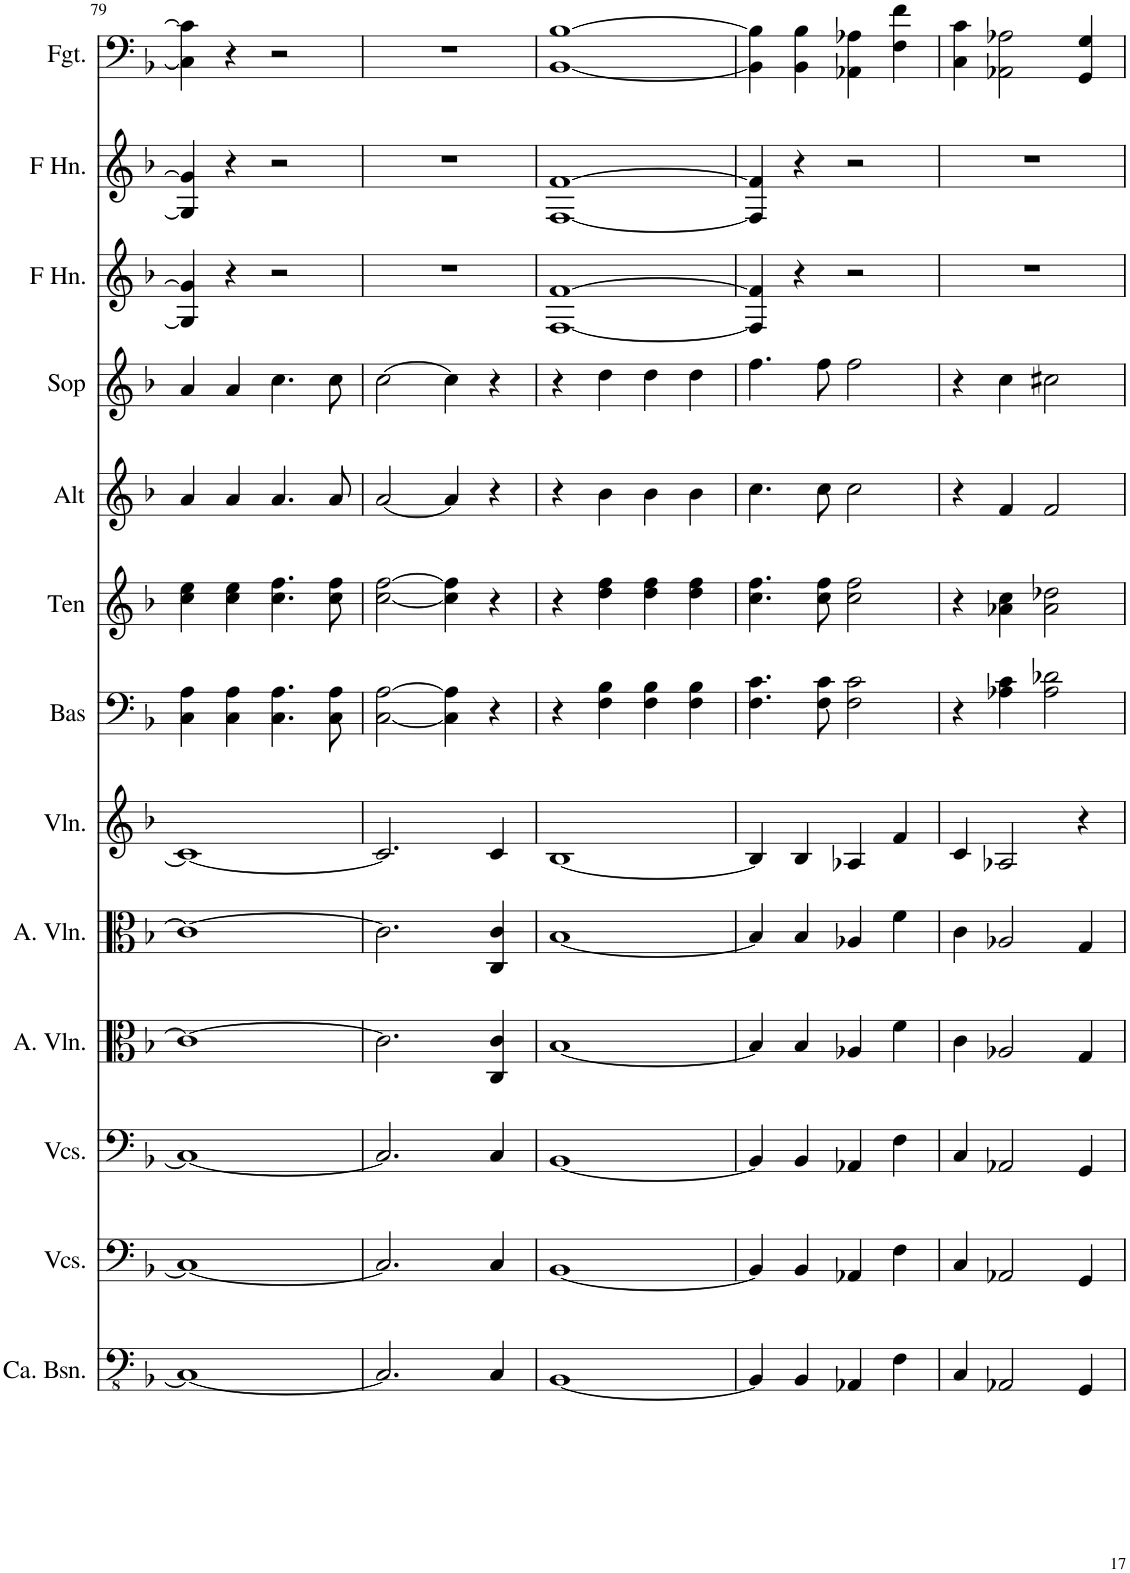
**kern	**kern	**kern	**kern	**kern	**kern	**kern	**kern	**kern	**kern	**kern	**kern	**kern
*part13	*part12	*part11	*part10	*part9	*part8	*part7	*part6	*part5	*part4	*part3	*part2	*part1
*staff13	*staff12	*staff11	*staff10	*staff9	*staff8	*staff7	*staff6	*staff5	*staff4	*staff3	*staff2	*staff1
*I"Contrabassen, Double Bass	*I"Violoncellos, Cello II	*I"Violoncellos, Cello I	*I"Altviolen, Viola II	*I"Altviolen, Viola I	*I"Violen, Violin	*I"Bas	*I"Tenor	*I"Alt	*I"Sopraan	*I"Hoorn in F, Horn in F III,IV	*I"Hoorn in F, Horn in F I,II	*I"Fagot, Bassoon
*I'Ca. Bsn.	*I'Vcs.	*I'Vcs.	*I'A. Vln.	*I'A. Vln.	*I'Vln.	*I'Bas	*I'Ten	*I'Alt	*I'Sop	*I'F Hn.	*I'F Hn.	*I'Fgt.
!!LO:PB:g=z
*clefFv4	*clefF4	*clefF4	*clefC3	*clefC3	*clefG2	*clefF4	*clefG2	*clefG2	*clefG2	*clefG2	*clefG2	*clefF4
*	*	*	*	*	*	*	*Trd1c2	*Trd1c2	*	*Trd4c7	*Trd4c7	*
*k[b-]	*k[b-]	*k[b-]	*k[b-]	*k[b-]	*k[b-]	*k[b-]	*k[b-]	*k[b-]	*k[b-]	*k[b-]	*k[b-]	*k[b-]
*M4/4	*M4/4	*M4/4	*M4/4	*M4/4	*M4/4	*M4/4	*M4/4	*M4/4	*M4/4	*M4/4	*M4/4	*M4/4
*met(c)	*met(c)	*met(c)	*met(c)	*met(c)	*met(c)	*met(c)	*met(c)	*met(c)	*met(c)	*met(c)	*met(c)	*met(c)
=79	=79	=79	=79	=79	=79	=79	=79	=79	=79	=79	=79	=79
1CC_	1C_	1C_	1c_	1c_	1c_	4C\ 4A\	4cc\ 4ee\	4a/	4a/	4G/] 4g/]	4G/] 4g/]	4C\] 4c\]
.	.	.	.	.	.	4C\ 4A\	4cc\ 4ee\	4a/	4a/	4r	4r	4r
.	.	.	.	.	.	4.C\ 4.A\	4.cc\ 4.ff\	4.a/	4.cc\	2r	2r	2r
.	.	.	.	.	.	8C\ 8A\	8cc\ 8ff\	8a/	8cc\	.	.	.
=80	=80	=80	=80	=80	=80	=80	=80	=80	=80	=80	=80	=80
2.CC/]	2.C/]	2.C/]	2.c\]	2.c\]	2.c/]	[2C\ [2A\	[2cc\ [2ff\	[2a/	[2cc\	1r	1r	1r
.	.	.	.	.	.	4C\] 4A\]	4cc\] 4ff\]	4a/]	4cc\]	.	.	.
4CC/	4C/	4C/	4C/ 4c/	4C/ 4c/	4c/	4r	4r	4r	4r	.	.	.
=81	=81	=81	=81	=81	=81	=81	=81	=81	=81	=81	=81	=81
[1BBB-	[1BB-	[1BB-	[1B-	[1B-	[1B-	4r	4r	4r	4r	[1F [1f	[1F [1f	[1BB- [1B-
.	.	.	.	.	.	4F\ 4B-\	4dd\ 4ff\	4b-\	4dd\	.	.	.
.	.	.	.	.	.	4F\ 4B-\	4dd\ 4ff\	4b-\	4dd\	.	.	.
.	.	.	.	.	.	4F\ 4B-\	4dd\ 4ff\	4b-\	4dd\	.	.	.
=82	=82	=82	=82	=82	=82	=82	=82	=82	=82	=82	=82	=82
4BBB-/]	4BB-/]	4BB-/]	4B-/]	4B-/]	4B-/]	4.F\ 4.c\	4.cc\ 4.ff\	4.cc\	4.ff\	4F/] 4f/]	4F/] 4f/]	4BB-\] 4B-\]
4BBB-/	4BB-/	4BB-/	4B-/	4B-/	4B-/	.	.	.	.	4r	4r	4BB-\ 4B-\
.	.	.	.	.	.	8F\ 8c\	8cc\ 8ff\	8cc\	8ff\	.	.	.
4AAA-X/	4AA-X/	4AA-X/	4A-X/	4A-X/	4A-X/	2F\ 2c\	2cc\ 2ff\	2cc\	2ff\	2r	2r	4AA-X\ 4A-X\
4FF\	4F\	4F\	4f\	4f\	4f/	.	.	.	.	.	.	4F\ 4f\
=83	=83	=83	=83	=83	=83	=83	=83	=83	=83	=83	=83	=83
4CC/	4C/	4C/	4c\	4c\	4c/	4r	4r	4r	4r	1r	1r	4C\ 4c\
2AAA-X/	2AA-X/	2AA-X/	2A-X/	2A-X/	2A-X/	4A-X\ 4c\	4a-X\ 4cc\	4f/	4cc\	.	.	2AA-X\ 2A-X\
.	.	.	.	.	.	2A-\ 2d-X\	2a-\ 2dd-X\	2f/	2cc#X\	.	.	.
4GGG/	4GG/	4GG/	4G/	4G/	4r	.	.	.	.	.	.	4GG/ 4G/
=	=	=	=	=	=	=	=	=	=	=	=	=
*-	*-	*-	*-	*-	*-	*-	*-	*-	*-	*-	*-	*-
